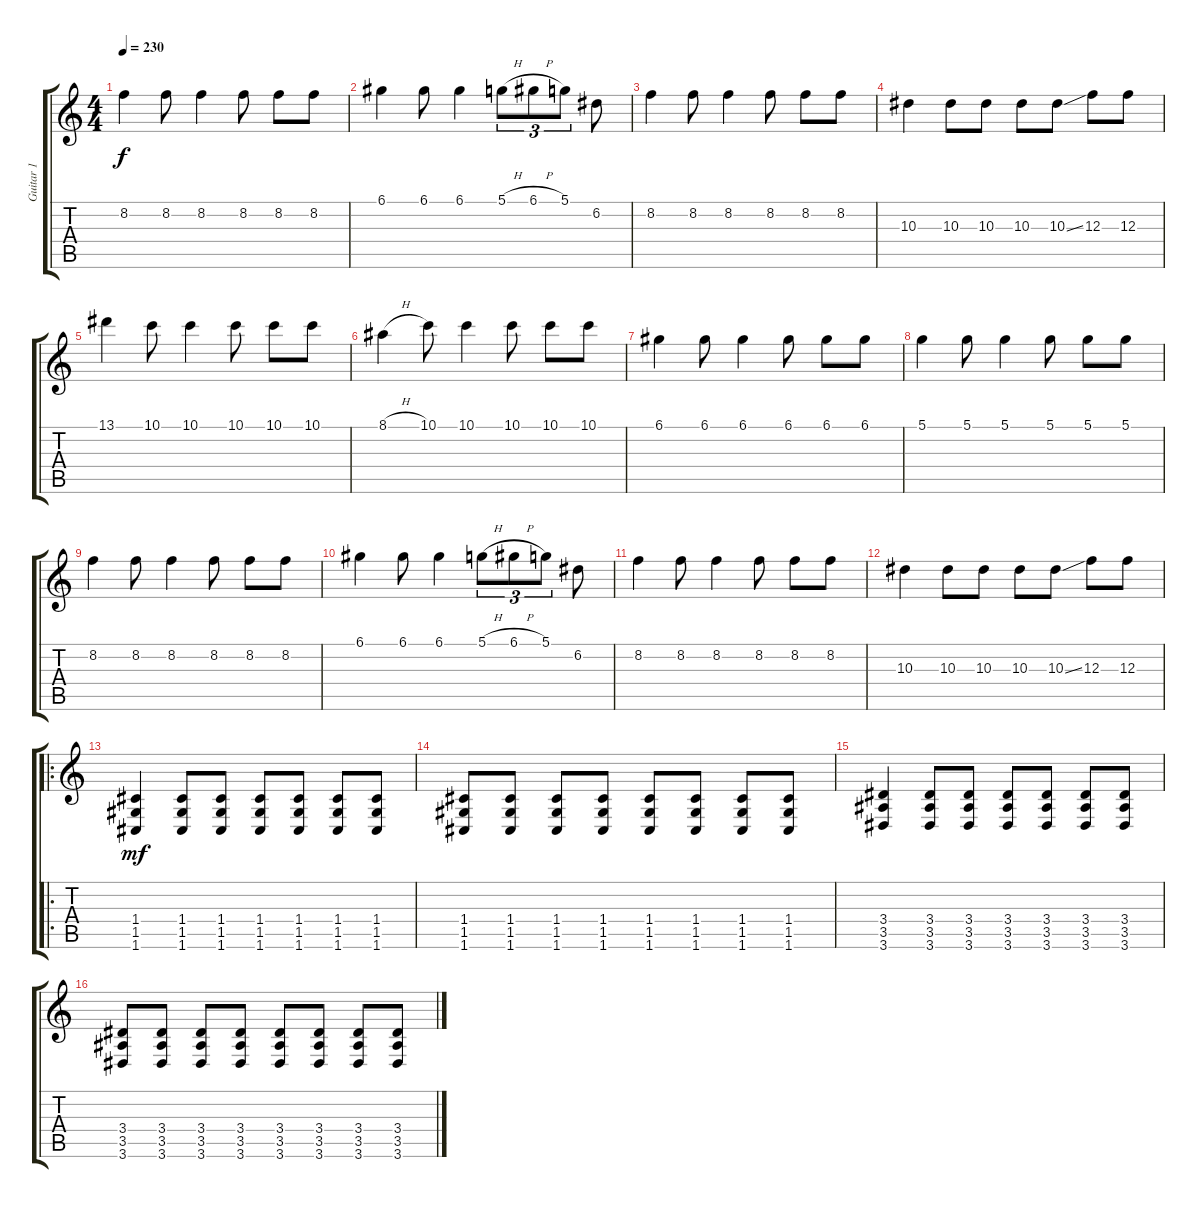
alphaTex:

\track ("Guitar 1" "Guitar 1") {instrument distortionguitar}
\staff {score tabs}
\tuning (D4 A3 F3 C3 G2 C2) {hide}
\ts (4 4)
\tempo 230
\clef g2
\ks c
8.2.4{dy f} 8.2.8 8.2.4 8.2.8 8.2.8 8.2.8 |
6.1.4 6.1.8 6.1.4 5.1{h}.8{tu (3 2)} 6.1{h}.8{tu (3 2)} 5.1.8{tu (3 2)} 6.2.8 |
8.2.4 8.2.8 8.2.4 8.2.8 8.2.8 8.2.8 |
10.3.4 10.3.8 10.3.8 10.3.8 10.3{ss}.8 12.3.8 12.3.8 |
13.1.4 10.1.8 10.1.4 10.1.8 10.1.8 10.1.8 |
8.1{h}.4 10.1.8 10.1.4 10.1.8 10.1.8 10.1.8 |
6.1.4 6.1.8 6.1.4 6.1.8 6.1.8 6.1.8 |
5.1.4 5.1.8 5.1.4 5.1.8 5.1.8 5.1.8 |
8.2.4 8.2.8 8.2.4 8.2.8 8.2.8 8.2.8 |
6.1.4 6.1.8 6.1.4 5.1{h}.8{tu (3 2)} 6.1{h}.8{tu (3 2)} 5.1.8{tu (3 2)} 6.2.8 |
8.2.4 8.2.8 8.2.4 8.2.8 8.2.8 8.2.8 |
10.3.4 10.3.8 10.3.8 10.3.8 10.3{ss}.8 12.3.8 12.3.8 |
\ro
(1.4 1.5 1.6).4{dy mf} (1.4 1.5 1.6).8 (1.4 1.5 1.6).8 (1.4 1.5 1.6).8 (1.4 1.5 1.6).8 (1.4 1.5 1.6).8 (1.4 1.5 1.6).8 |
(1.4 1.5 1.6).8 (1.4 1.5 1.6).8 (1.4 1.5 1.6).8 (1.4 1.5 1.6).8 (1.4 1.5 1.6).8 (1.4 1.5 1.6).8 (1.4 1.5 1.6).8 (1.4 1.5 1.6).8 |
(3.4 3.5 3.6).4 (3.4 3.5 3.6).8 (3.4 3.5 3.6).8 (3.4 3.5 3.6).8 (3.4 3.5 3.6).8 (3.4 3.5 3.6).8 (3.4 3.5 3.6).8 |
(3.4 3.5 3.6).8 (3.4 3.5 3.6).8 (3.4 3.5 3.6).8 (3.4 3.5 3.6).8 (3.4 3.5 3.6).8 (3.4 3.5 3.6).8 (3.4 3.5 3.6).8 (3.4 3.5 3.6).8
